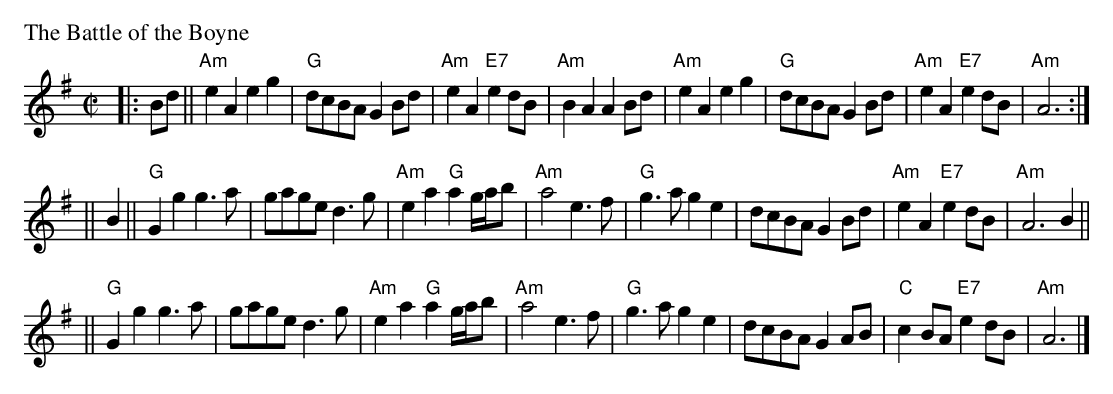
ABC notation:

X:1
P: The Battle of the Boyne
M: C|
L: 1/8
K: ADor
|: Bd || "Am"e2A2 e2g2 | "G"dcBA G2Bd | "Am"e2A2 "E7"e2dB | "Am"B2A2 A2Bd \
| "Am"e2A2 e2g2 | "G"dcBA G2Bd | "Am"e2A2 "E7"e2dB | "Am"A6 :|
|| B2 || "G"G2g2 g3a | gage d3g | "Am"e2a2 "G"a2g/a/b | "Am"a4 e3f \
| "G"g3a g2e2 | dcBA G2Bd | "Am"e2A2 "E7"e2dB | "Am"A6 B2 ||
|| "G"G2g2 g3a | gage d3g | "Am"e2a2 "G"a2g/a/b | "Am"a4 e3f \
| "G"g3a g2e2 | dcBA G2AB | "C"c2BA "E7"e2dB | "Am"A6 |]
